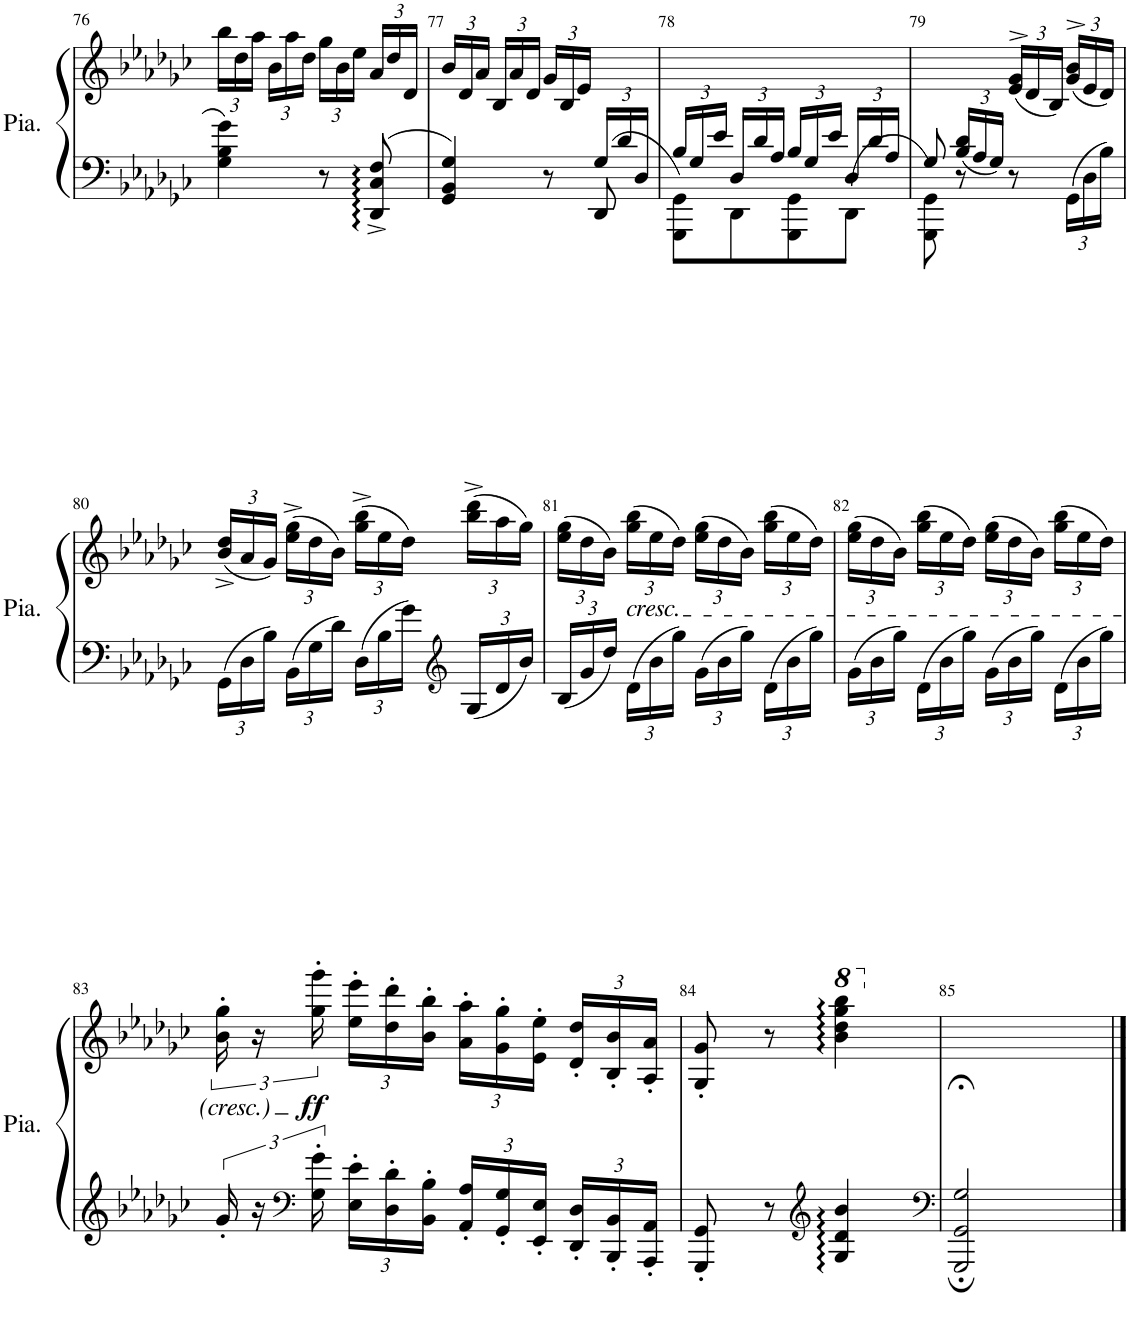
**kern	**kern	**dynam
*part1	*part1	*part1
*staff2	*staff1	*staff1/2
*I"Piano	*	*
*I'Pia.	*	*
!!LO:PB:g=z
*clefF4	*clefG2	*
*k[b-e-a-d-g-c-]	*k[b-e-a-d-g-c-]	*
*M2/4	*M2/4	*
*	*Xbrackettup	*
=76	=76	=76
4G-\ 4B-\ 4g-\	24bb-\LL	.
.	24dd-\	.
.	24aa-\JJ	.
.	24b-\LL	.
.	24aa-\	.
.	24dd-\JJ	.
8r	24gg-\LL	.
.	24b-\	.
.	24ee-\JJ	.
8DD-/^ 8C-/^ 8F/^	24a-/LL	.
.	24dd-/	.
.	24d-/JJ	.
=77	=77	=77
*^	*	*
4.ryy	4GG-/ 4BB-/ 4G-/	24b-/LL	.
.	.	24d-/	.
.	.	24a-/JJ	.
.	.	24B-/LL	.
.	.	24a-/	.
.	.	24d-/JJ	.
.	8r	24g-/LL	.
.	.	24B-/	.
.	.	24e-/JJ	.
*Xbrackettup	*	*	*
24G-/LL	8DD-/	8ryy	.
24d-/	.	.	.
24D-/JJ	.	.	.
=78	=78	=78	=78
24B-/LL	8GGG-\ 8GG-\L	2ryy	.
24G-/	.	.	.
24e-/JJ	.	.	.
24D-/LL	8DD-\	.	.
24d-/	.	.	.
24A-/JJ	.	.	.
24B-/LL	8GGG-\ 8GG-\	.	.
24G-/	.	.	.
24e-/JJ	.	.	.
24D-/LL	8DD-\J	.	.
24d-/	.	.	.
24A-/JJ	.	.	.
=79	=79	=79	=79
8G-/	8GGG-\ 8GG-\	4ryy	.
24B-/ 24d-/LL	8r	.	.
24A-/	.	.	.
24G-/JJ	.	.	.
4ryy	8r	(24e-/^> 24g-/^>LL	.
.	.	24d-/	.
.	.	24B-/JJ)	.
.	24GG-\LL	(24g-/^> 24b-/^>LL	.
.	24D-\	24e-/	.
.	24B-\JJ	24d-/JJ)	.
*v	*v	*	*
!!LO:LB:g=z
=80	=80	=80
24GG-\LL	(24b-/^ 24dd-/^LL	.
24D-\	24a-/	.
24B-\JJ	24g-/JJ)	.
24BB-\LL	(24ee-\^ 24gg-\^LL	.
24G-\	24dd-\	.
24d-\JJ	24b-\JJ)	.
24D-\LL	(24gg-\^ 24bb-\^LL	.
24B-\	24ee-\	.
24g-\JJ	24dd-\JJ)	.
*clefG2	*	*
24G-/LL	(24bb-\^ 24ddd-\^LL	.
24d-/	24aa-\	.
24b-/JJ	24gg-\JJ)	.
=81	=81	=81
24B-/LL	(24ee-\ 24gg-\LL	.
24g-/	24dd-\	.
24dd-/JJ	24b-\JJ)	.
!	!LO:TX:b:i:t=cresc.	!
24d-\LL	(24gg-\ 24bb-\LL	.
24b-\	24ee-\	.
24gg-\JJ	24dd-\JJ)	.
24g-\LL	(24ee-\ 24gg-\LL	.
24b-\	24dd-\	.
24gg-\JJ	24b-\JJ)	.
24d-\LL	(24gg-\ 24bb-\LL	.
24b-\	24ee-\	.
24gg-\JJ	24dd-\JJ)	.
=82	=82	=82
24g-\LL	(24ee-\ 24gg-\LL	.
24b-\	24dd-\	.
24gg-\JJ	24b-\JJ)	.
24d-\LL	(24gg-\ 24bb-\LL	.
24b-\	24ee-\	.
24gg-\JJ	24dd-\JJ)	.
24g-\LL	(24ee-\ 24gg-\LL	.
24b-\	24dd-\	.
24gg-\JJ	24b-\JJ)	.
24d-\LL	(24gg-\ 24bb-\LL	.
24b-\	24ee-\	.
24gg-\JJ	24dd-\JJ)	.
!!LO:LB:g=z
=83	=83	=83
*brackettup	*brackettup	*
24g-'/	24b-\' 24gg-\'	.
24r	24r	.
*clefF4	*	*
!	!	!LO:DY:b
24G-\' 24g-\'	24gg-\' 24ggg-\'	ff
*Xbrackettup	*Xbrackettup	*
24E-\' 24e-\'LL	24ee-\' 24eee-\'LL	.
24D-\' 24d-\'	24dd-\' 24ddd-\'	.
24BB-\' 24B-\'JJ	24b-\' 24bb-\'JJ	.
24AA-/' 24A-/'LL	24a-\' 24aa-\'LL	.
24GG-/' 24G-/'	24g-\' 24gg-\'	.
24EE-/' 24E-/'JJ	24e-\' 24ee-\'JJ	.
24DD-/' 24D-/'LL	24d-/' 24dd-/'LL	.
24BBB-/' 24BB-/'	24B-/' 24b-/'	.
24AAA-/' 24AA-/'JJ	24A-/' 24a-/'JJ	.
=84	=84	=84
8GGG-/' 8GG-/'	8G-/' 8g-/'	.
8r	8r	.
*clefG2	*	*
*	*8va	*
4G-/: 4d-/: 4b-/:	4bb-\ 4ddd-\ 4ggg-\ 4bbb-\	.
=85	=85	=85
*clefF4	*	*
*^	*	*
*	*	*X8va	*
2G-;</	2GGG-/; 2GG-/;	2ryy	.
*v	*v	*	*
==	==	==
*-	*-	*-
